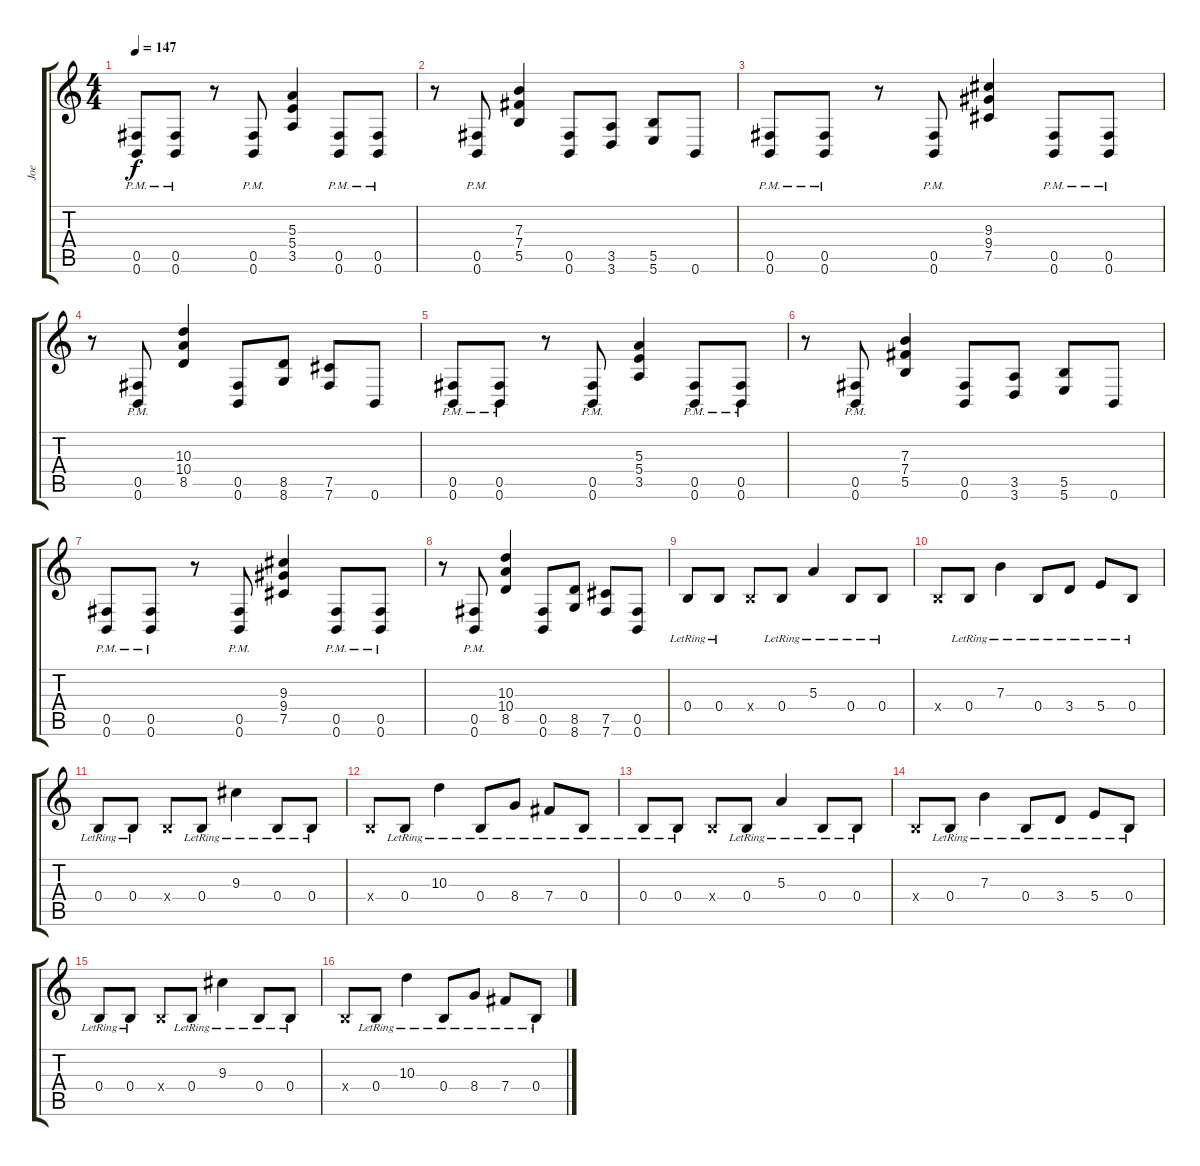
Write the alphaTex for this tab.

\track ("Joe" "Joe") {instrument electricguitarjazz}
\staff {score tabs}
\tuning (Db4 Ab3 E3 B2 Gb2 B1) {hide}
\ts (4 4)
\tempo 147
\clef g2
\ks c
(0.5{pm} 0.6{pm}).8{dy f instrument distortionguitar} (0.5{pm} 0.6{pm}).8 r.8 (0.5{pm} 0.6{pm}).8 (5.3 5.4 3.5).4 (0.5{pm} 0.6{pm}).8 (0.5{pm} 0.6{pm}).8 |
r.8 (0.5{pm} 0.6{pm}).8 (7.3 7.4 5.5).4 (0.5 0.6).8 (3.5 3.6).8 (5.5 5.6).8 0.6.8 |
(0.5{pm} 0.6{pm}).8 (0.5{pm} 0.6{pm}).8 r.8 (0.5{pm} 0.6{pm}).8 (9.3 9.4 7.5).4 (0.5{pm} 0.6{pm}).8 (0.5{pm} 0.6{pm}).8 |
r.8 (0.5{pm} 0.6{pm}).8 (10.3 10.4 8.5).4 (0.5 0.6).8 (8.5 8.6).8 (7.5 7.6).8 0.6.8 |
(0.5{pm} 0.6{pm}).8{instrument distortionguitar} (0.5{pm} 0.6{pm}).8 r.8 (0.5{pm} 0.6{pm}).8 (5.3 5.4 3.5).4 (0.5{pm} 0.6{pm}).8 (0.5{pm} 0.6{pm}).8 |
r.8 (0.5{pm} 0.6{pm}).8 (7.3 7.4 5.5).4 (0.5 0.6).8 (3.5 3.6).8 (5.5 5.6).8 0.6.8 |
(0.5{pm} 0.6{pm}).8 (0.5{pm} 0.6{pm}).8 r.8 (0.5{pm} 0.6{pm}).8 (9.3 9.4 7.5).4 (0.5{pm} 0.6{pm}).8 (0.5{pm} 0.6{pm}).8 |
r.8 (0.5{pm} 0.6{pm}).8 (10.3 10.4 8.5).4 (0.5 0.6).8 (8.5 8.6).8 (7.5 7.6).8 (0.5 0.6).8 |
0.4{lr}.8{volume 16 instrument electricguitarjazz} 0.4{lr}.8 0.4{x}.8 0.4{lr}.8 5.3{lr}.4 0.4{lr}.8 0.4{lr}.8 |
0.4{x}.8 0.4{lr}.8 7.3{lr}.4 0.4{lr}.8 3.4{lr}.8 5.4{lr}.8 0.4{lr}.8 |
0.4{lr}.8 0.4{lr}.8 0.4{x}.8 0.4{lr}.8 9.3{lr}.4 0.4{lr}.8 0.4{lr}.8 |
0.4{x}.8 0.4{lr}.8 10.3{lr}.4 0.4{lr}.8 8.4{lr}.8 7.4{lr}.8 0.4{lr}.8 |
0.4{lr}.8 0.4{lr}.8 0.4{x}.8 0.4{lr}.8 5.3{lr}.4 0.4{lr}.8 0.4{lr}.8 |
0.4{x}.8 0.4{lr}.8 7.3{lr}.4 0.4{lr}.8 3.4{lr}.8 5.4{lr}.8 0.4{lr}.8 |
0.4{lr}.8 0.4{lr}.8 0.4{x}.8 0.4{lr}.8 9.3{lr}.4 0.4{lr}.8 0.4{lr}.8 |
0.4{x}.8 0.4{lr}.8 10.3{lr}.4 0.4{lr}.8 8.4{lr}.8 7.4{lr}.8 0.4{lr}.8
